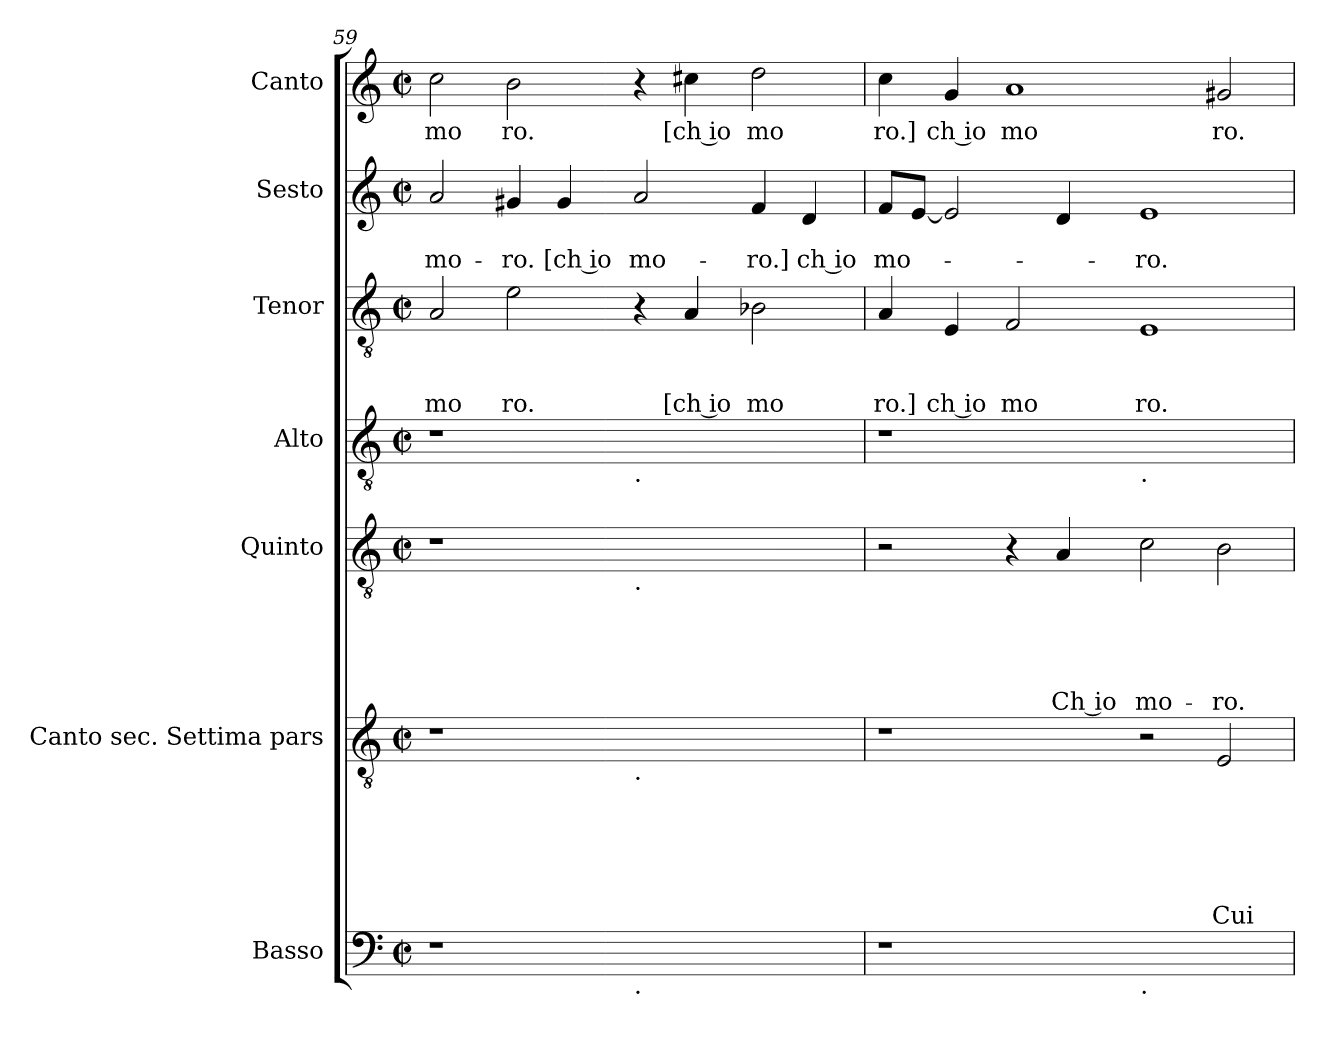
**kern	**kern	**text	**text	**text	**text	**text	**text	**kern	**text	**text	**text	**text	**text	**kern	**kern	**text	**text	**text	**kern	**text	**text	**kern	**text
*part7	*part6	*part6	*part6	*part6	*part6	*part6	*part6	*part5	*part5	*part5	*part5	*part5	*part5	*part4	*part3	*part3	*part3	*part3	*part2	*part2	*part2	*part1	*part1
*staff7	*staff6	*staff6	*staff6	*staff6	*staff6	*staff6	*staff6	*staff5	*staff5	*staff5	*staff5	*staff5	*staff5	*staff4	*staff3	*staff3	*staff3	*staff3	*staff2	*staff2	*staff2	*staff1	*staff1
*I"Basso	*I"Canto sec. Settima pars	*	*	*	*	*	*	*I"Quinto	*	*	*	*	*	*I"Alto	*I"Tenor	*	*	*	*I"Sesto	*	*	*I"Canto	*
*	*	*	*	*	*	*	*	*I'Quinto	*	*	*	*	*	*I'Alto	*I'Tenor	*	*	*	*I'Sesto	*	*	*I'Canto	*
*clefF4	*clefGv2	*	*	*	*	*	*	*clefGv2	*	*	*	*	*	*clefGv2	*clefGv2	*	*	*	*clefG2	*	*	*clefG2	*
*k[]	*k[]	*	*	*	*	*	*	*k[]	*	*	*	*	*	*k[]	*k[]	*	*	*	*k[]	*	*	*k[]	*
*C:	*C:	*	*	*	*	*	*	*C:	*	*	*	*	*	*C:	*C:	*	*	*	*C:	*	*	*C:	*
*M2/2	*M2/2	*	*	*	*	*	*	*M2/2	*	*	*	*	*	*M2/2	*M2/2	*	*	*	*M2/2	*	*	*M2/2	*
*met(c|)	*met(c|)	*	*	*	*	*	*	*met(c|)	*	*	*	*	*	*met(c|)	*met(c|)	*	*	*	*met(c|)	*	*	*met(c|)	*
=59	=59	=59	=59	=59	=59	=59	=59	=59	=59	=59	=59	=59	=59	=59	=59	=59	=59	=59	=59	=59	=59	=59	=59
!	!	!	!	!	!	!	!	!	!	!	!	!	!	!	!	!	!	!LO:LY:b	!	!	!LO:LY:b	!	!LO:LY:b
1r	1r	.	.	.	.	.	.	1r	.	.	.	.	.	1r	2A/	.	.	mo	2a/	.	mo-	2cc\	mo
!	!	!	!	!	!	!	!	!	!	!	!	!	!	!	!	!	!	!LO:LY:b	!	!	!LO:LY:b	!	!LO:LY:b
.	.	.	.	.	.	.	.	.	.	.	.	.	.	.	2e\	.	.	ro.	4g#X/	.	-ro.	2b\	ro.
!	!	!	!	!	!	!	!	!	!	!	!	!	!	!	!	!	!	!	!	!	!LO:LY:b:rj	!	!
.	.	.	.	.	.	.	.	.	.	.	.	.	.	.	.	.	.	.	4g#/	.	[ch io	.	.
!	!	!	!	!	!	!	!	!	!	!	!	!	!	!LO:TX:b:t=.	!	!	!	!	!	!	!	!	!
!	!	!	!	!	!	!	!	!LO:TX:b:t=.	!	!	!	!	!	!	!	!	!	!	!	!	!	!	!
!	!LO:TX:b:t=.	!	!	!	!	!	!	!	!	!	!	!	!	!	!	!	!	!	!	!	!	!	!
!LO:TX:b:t=.	!	!	!	!	!	!	!	!	!	!	!	!	!	!	!	!	!	!	!	!	!	!	!
!	!	!	!	!	!	!	!	!	!	!	!	!	!	!	!	!	!	!	!	!	!LO:LY:b	!	!
1ryy	1ryy	.	.	.	.	.	.	1ryy	.	.	.	.	.	1ryy	4r	.	.	.	2a/	.	mo-	4r	.
!	!	!	!	!	!	!	!	!	!	!	!	!	!	!	!	!	!	!LO:LY:b:rj	!	!	!	!	!LO:LY:b:rj
.	.	.	.	.	.	.	.	.	.	.	.	.	.	.	4A/	.	.	[ch io	.	.	.	4cc#X\	[ch io
!	!	!	!	!	!	!	!	!	!	!	!	!	!	!	!	!	!	!LO:LY:b	!	!	!LO:LY:b	!	!LO:LY:b
.	.	.	.	.	.	.	.	.	.	.	.	.	.	.	2B-X\	.	.	mo	4f/	.	-ro.]	2dd\	mo
!	!	!	!	!	!	!	!	!	!	!	!	!	!	!	!	!	!	!	!	!	!LO:LY:b:rj	!	!
.	.	.	.	.	.	.	.	.	.	.	.	.	.	.	.	.	.	.	4d/	.	ch io	.	.
=60	=60	=60	=60	=60	=60	=60	=60	=60	=60	=60	=60	=60	=60	=60	=60	=60	=60	=60	=60	=60	=60	=60	=60
!	!	!	!	!	!	!	!	!	!	!	!	!	!	!	!	!	!	!LO:LY:b	!	!	!LO:LY:b	!	!LO:LY:b
1r	1r	.	.	.	.	.	.	2r	.	.	.	.	.	1r	4A/	.	.	ro.]	8f/L	.	mo-	4cc\	ro.]
.	.	.	.	.	.	.	.	.	.	.	.	.	.	.	.	.	.	.	[<8e/J	.	.	.	.
!	!	!	!	!	!	!	!	!	!	!	!	!	!	!	!	!	!	!LO:LY:b:rj	!	!	!	!	!LO:LY:b:rj
.	.	.	.	.	.	.	.	.	.	.	.	.	.	.	4E/	.	.	ch io	2e/]	.	.	4g/	ch io
!	!	!	!	!	!	!	!	!	!	!	!	!	!	!	!	!	!	!LO:LY:b	!	!	!	!	!LO:LY:b
.	.	.	.	.	.	.	.	4r	.	.	.	.	.	.	2F/	.	.	mo	.	.	.	1a	mo
!	!	!	!	!	!	!	!	!	!	!	!	!	!LO:LY:b:rj	!	!	!	!	!	!	!	!	!	!
.	.	.	.	.	.	.	.	4A/	.	.	.	.	Ch io	.	.	.	.	.	4d/	.	.	.	.
!	!	!	!	!	!	!	!	!	!	!	!	!	!	!LO:TX:b:t=.	!	!	!	!	!	!	!	!	!
!LO:TX:b:t=.	!	!	!	!	!	!	!	!	!	!	!	!	!	!	!	!	!	!	!	!	!	!	!
!	!	!	!	!	!	!	!	!	!	!	!	!	!LO:LY:b	!	!	!	!	!LO:LY:b	!	!	!LO:LY:b	!	!
1ryy	2r	.	.	.	.	.	.	2c\	.	.	.	.	mo-	1ryy	1E	.	.	ro.	1e	.	-ro.	.	.
!	!	!	!	!	!	!	!LO:LY:b	!	!	!	!	!	!LO:LY:b	!	!	!	!	!	!	!	!	!	!LO:LY:b
.	2E/	.	.	.	.	.	Cui	2B\	.	.	.	.	-ro.	.	.	.	.	.	.	.	.	2g#X/	ro.
=	=	=	=	=	=	=	=	=	=	=	=	=	=	=	=	=	=	=	=	=	=	=	=
*-	*-	*-	*-	*-	*-	*-	*-	*-	*-	*-	*-	*-	*-	*-	*-	*-	*-	*-	*-	*-	*-	*-	*-
